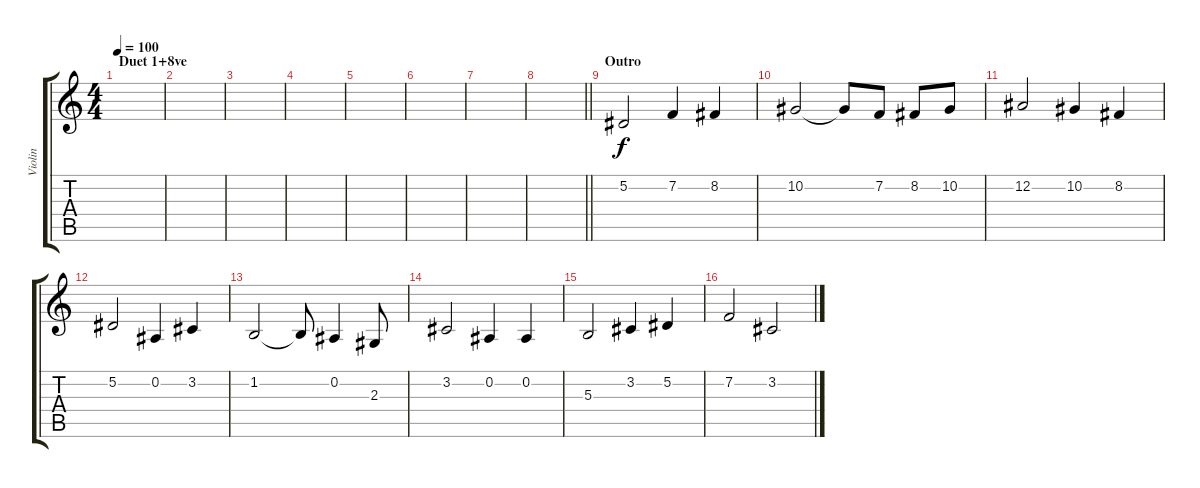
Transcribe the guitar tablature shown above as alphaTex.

\track ("Violin" "Violin") {instrument stringensemble1}
\staff {score tabs}
\tuning (Eb4 Bb3 Gb3 Db3 Ab2 Eb2) {hide}
\ts (4 4)
\section ("" "Duet 1+8ve")
\tempo 100
\clef g2
\ks c
|
|
|
|
|
|
|
\barLineRight lightlight
|
\section ("" "Outro")
5.2.2 7.2.4 8.2.4 |
10.2.2 10.2{t}.8 7.2.8 8.2.8 10.2.8 |
12.2.2 10.2.4 8.2.4 |
5.2.2 0.2.4 3.2.4 |
1.2.2 1.2{t}.8 0.2.4 2.3.8 |
3.2.2 0.2.4 0.2.4 |
5.3.2 3.2.4 5.2.4 |
7.2.2 3.2.2
